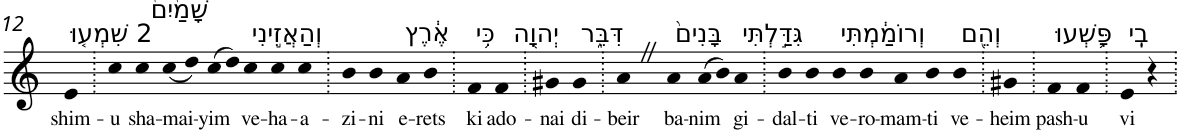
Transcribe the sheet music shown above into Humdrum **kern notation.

**kern	**text
*part1	*part1
*staff1	*staff1
*I"Piano	*
*I'Pno	*
!!LO:PB:g=z
*clefG2	*
*k[]	*
=12	=12
!LO:TX:a:t=2 שִׁמְע֤וּ	!
!	!LO:LY:b
4e	shim-
=13.	=13.
!	!LO:LY:b
4cc	-u
!LO:TX:a:t=שָׁמַ֙יִם֙	!
!	!LO:LY:b
4cc	sha-
!	!LO:LY:b
(<8cc	-mai-
8dd)	.
!	!LO:LY:b
(8cc	-yim
8dd)	.
!LO:TX:a:t=וְהַאֲזִ֣ינִי	!
!	!LO:LY:b
4cc	ve-
!	!LO:LY:b
4cc	-ha-
!	!LO:LY:b
4cc	-a-
=14.	=14.
!	!LO:LY:b
4b	-zi-
!	!LO:LY:b
4b	-ni
!LO:TX:a:t=אֶ֔רֶץ	!
!	!LO:LY:b
4a	e-
!	!LO:LY:b
4b	-rets
=15.	=15.
!LO:TX:a:t=כִּ֥י	!
!	!LO:LY:b
4f	ki
!LO:TX:a:t=יְהוָ֖ה	!
!	!LO:LY:b
4f	ado-
=16.	=16.
!	!LO:LY:b
4g#X	-nai
!LO:TX:a:t=דִּבֵּ֑ר	!
!	!LO:LY:b
4g#	di-
=17.	=17.
!	!LO:LY:b
4aZ	-beir
!LO:TX:a:t=בָּנִים֙	!
!	!LO:LY:b
4a	ba-
!	!LO:LY:b
(8a	-nim
8b)	.
!LO:TX:a:t=גִּדַּ֣לְתִּי	!
!	!LO:LY:b
4a	gi-
=18.	=18.
!	!LO:LY:b
4b	-dal-
!	!LO:LY:b
4b	-ti
!LO:TX:a:t=וְרוֹמַ֔מְתִּי	!
!	!LO:LY:b
4b	ve-
!	!LO:LY:b
4b	-ro-
!	!LO:LY:b
4a	-mam-
!	!LO:LY:b
4b	-ti
!LO:TX:a:t=וְהֵ֖ם	!
!	!LO:LY:b
4b	ve-
=19.	=19.
!	!LO:LY:b
4g#X	-heim
=20.	=20.
!LO:TX:a:t=פָּ֥שְׁעוּ	!
!	!LO:LY:b
4f	pash-
!	!LO:LY:b
4f	-u
=21.	=21.
!LO:TX:a:t=בִֽי	!
!	!LO:LY:b
4e	vi
4r	.
=.	=.
*-	*-
